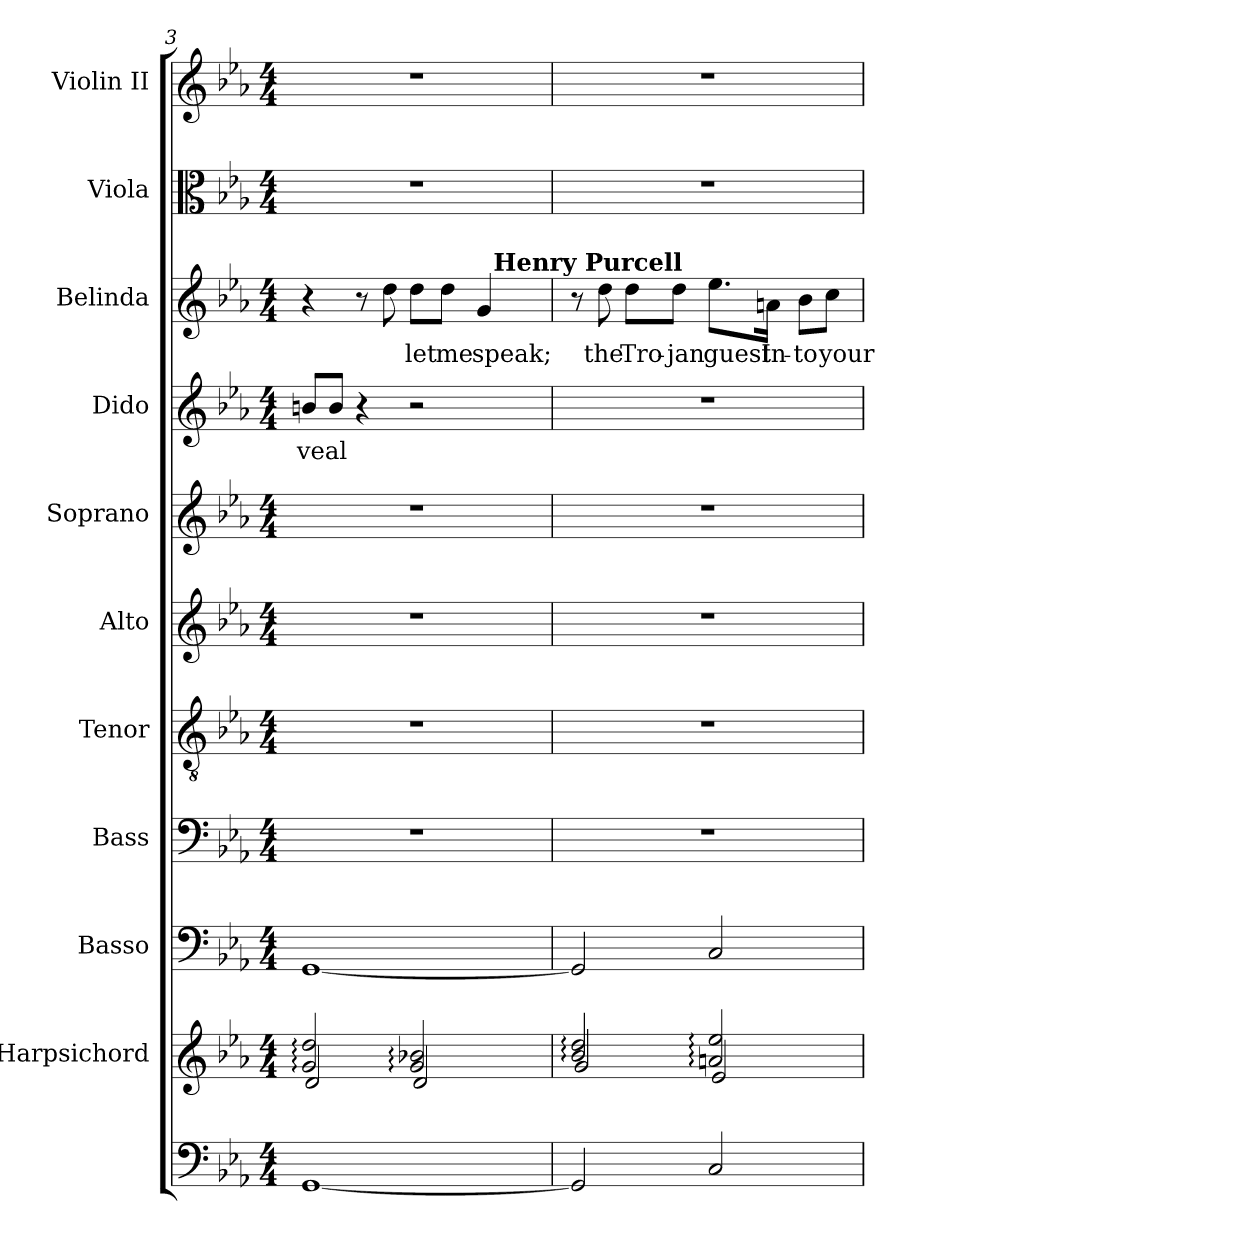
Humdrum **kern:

**kern	**kern	**kern	**kern	**kern	**kern	**kern	**kern	**text	**kern	**text	**kern	**kern
*part11	*part10	*part9	*part8	*part7	*part6	*part5	*part4	*part4	*part3	*part3	*part2	*part1
*staff11	*staff10	*staff9	*staff8	*staff7	*staff6	*staff5	*staff4	*staff4	*staff3	*staff3	*staff2	*staff1
*	*I"Harpsichord	*I"Basso	*I"Bass	*I"Tenor	*I"Alto	*I"Soprano	*I"Dido	*	*I"Belinda	*	*I"Viola	*I"Violin II
*	*	*	*I'B.	*I'T.	*I'A.	*I'S.	*	*	*	*	*I'Viola	*I'Vln. II
*clefF4	*clefG2	*clefF4	*clefF4	*clefGv2	*clefG2	*clefG2	*clefG2	*	*clefG2	*	*clefC3	*clefG2
*	*	*	*	*ITrd7c12	*	*	*	*	*	*	*	*
*k[b-e-a-]	*k[b-e-a-]	*k[b-e-a-]	*k[b-e-a-]	*k[b-e-a-]	*k[b-e-a-]	*k[b-e-a-]	*k[b-e-a-]	*	*k[b-e-a-]	*	*k[b-e-a-]	*k[b-e-a-]
*E-:	*E-:	*E-:	*E-:	*E-:	*E-:	*E-:	*E-:	*	*E-:	*	*E-:	*E-:
*M4/4	*M4/4	*M4/4	*M4/4	*M4/4	*M4/4	*M4/4	*M4/4	*	*M4/4	*	*M4/4	*M4/4
=3	=3	=3	=3	=3	=3	=3	=3	=3	=3	=3	=3	=3
*	*^	*	*	*	*	*	*	*	*	*	*	*
!	!	!	!	!	!	!	!	!	!LO:LY:b:color=#000000	!	!	!	!
*	*	*	*	*	*	*	*	*	*	*^	*	*	*
[1GGi	2gi/: 2ddi:	2di/	[1GGi	1r	1r	1r	1r	8bni/L	-veal-	4r	2ryy	.	1r	1r
.	.	.	.	.	.	.	.	8bi/J	.	.	.	.	.	.
!	!	!	!	!	!	!	!	!	!LO:LY:b:color=#000000	!	!	!	!	!
!	!	!	!	!	!	!	!	!	!	!	!	!LO:LY:b:color=#000000	!	!
.	.	.	.	.	.	.	.	4r	-ing.	8r	.	Then	.	.
.	.	.	.	.	.	.	.	.	.	8ddi\	.	.	.	.
!	!	!	!	!	!	!	!	!	!	!	!	!LO:LY:b:color=#000000	!	!
.	2gi/: 2b-Xi:	2di/	.	.	.	.	.	2r	.	8ddi\L	4ryy	let	.	.
!	!	!	!	!	!	!	!	!	!	!	!	!LO:LY:b:color=#000000	!	!
.	.	.	.	.	.	.	.	.	.	8ddi\J	.	me	.	.
!	!	!	!	!	!	!	!	!	!	!	!	!LO:LY:b:color=#000000	!	!
.	.	.	.	.	.	.	.	.	.	4gi/	32ryy	speak;	.	.
.	.	.	.	.	.	.	.	.	.	.	256..ryy	.	.	.
!	!	!	!	!	!	!	!	!	!	!	!LO:TX:a:B:t=Henry Purcell	!	!	!
.	.	.	.	.	.	.	.	.	.	.	8ryy	.	.	.
.	.	.	.	.	.	.	.	.	.	.	16ryy	.	.	.
.	.	.	.	.	.	.	.	.	.	.	64ryy	.	.	.
.	.	.	.	.	.	.	.	.	.	.	128ryy	.	.	.
.	.	.	.	.	.	.	.	.	.	.	1024ryy	.	.	.
=4	=4	=4	=4	=4	=4	=4	=4	=4	=4	=4	=4	=4	=4	=4
!	!	!	!	!	!	!	!	!	!	!LO:TX:a:Bi:t=( 1659 - 1695 )	!	!	!	!
*	*	*	*	*	*	*	*	*	*	*v	*v	*	*	*
2GGi/]	2b-i/: 2ddi:	2gi/	2GGi/]	1r	1r	1r	1r	1r	.	8r	.	1r	1r
!	!	!	!	!	!	!	!	!	!	!	!LO:LY:b:color=#000000	!	!
.	.	.	.	.	.	.	.	.	.	8ddi\	the	.	.
!	!	!	!	!	!	!	!	!	!	!	!LO:LY:b:color=#000000	!	!
.	.	.	.	.	.	.	.	.	.	8ddi\L	Tro-	.	.
!	!	!	!	!	!	!	!	!	!	!	!LO:LY:b:color=#000000	!	!
.	.	.	.	.	.	.	.	.	.	8ddi\J	-jan	.	.
!	!	!	!	!	!	!	!	!	!	!	!LO:LY:b:color=#000000	!	!
2Ci/	2ani/: 2ee-i:	2e-i/	2Ci/	.	.	.	.	.	.	8.ee-i\L	guest	.	.
!	!	!	!	!	!	!	!	!	!	!	!LO:LY:b:color=#000000	!	!
.	.	.	.	.	.	.	.	.	.	16ani\Jk	In-	.	.
!	!	!	!	!	!	!	!	!	!	!	!LO:LY:b:color=#000000	!	!
.	.	.	.	.	.	.	.	.	.	8b-i\L	-to	.	.
!	!	!	!	!	!	!	!	!	!	!	!LO:LY:b:color=#000000	!	!
.	.	.	.	.	.	.	.	.	.	8cci\J	your	.	.
*	*v	*v	*	*	*	*	*	*	*	*	*	*	*
=	=	=	=	=	=	=	=	=	=	=	=	=
*-	*-	*-	*-	*-	*-	*-	*-	*-	*-	*-	*-	*-
